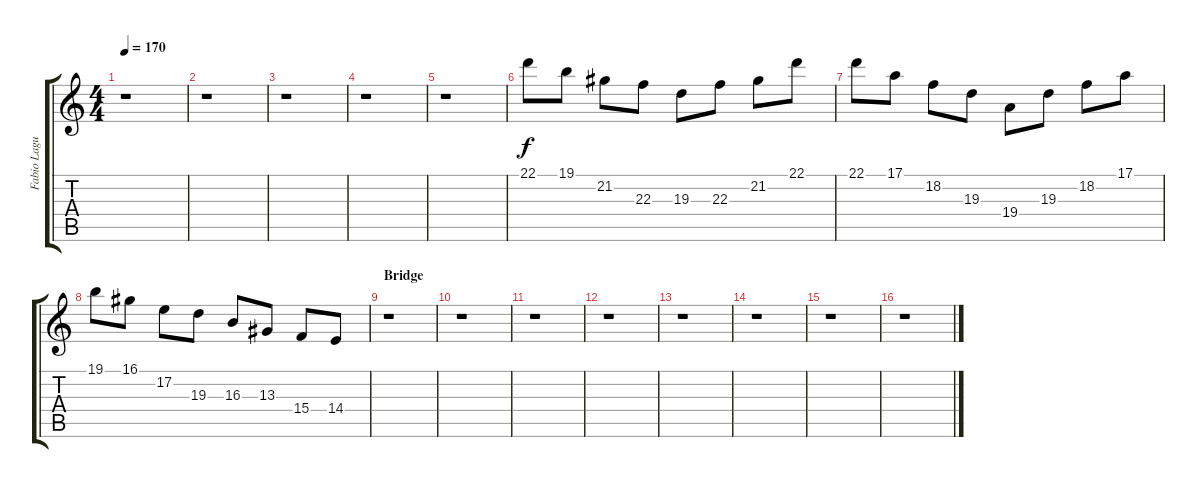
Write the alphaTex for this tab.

\track ("Fabio Laguna" "Fabio Lagu") {instrument stringensemble1}
\staff {score tabs}
\tuning (E4 B3 G3 D3 A2 E2) {hide}
\ts (4 4)
\tempo 170
\clef g2
\ks c
r.1{dy f} |
r.1 |
r.1 |
r.1 |
r.1 |
22.1.8 19.1.8 21.2.8 22.3.8 19.3.8 22.3.8 21.2.8 22.1.8 |
22.1.8 17.1.8 18.2.8 19.3.8 19.4.8 19.3.8 18.2.8 17.1.8 |
19.1.8 16.1.8 17.2.8 19.3.8 16.3.8 13.3.8 15.4.8 14.4.8 |
\section ("" "Bridge")
r.1 |
r.1 |
r.1 |
r.1 |
r.1 |
r.1 |
r.1 |
r.1
